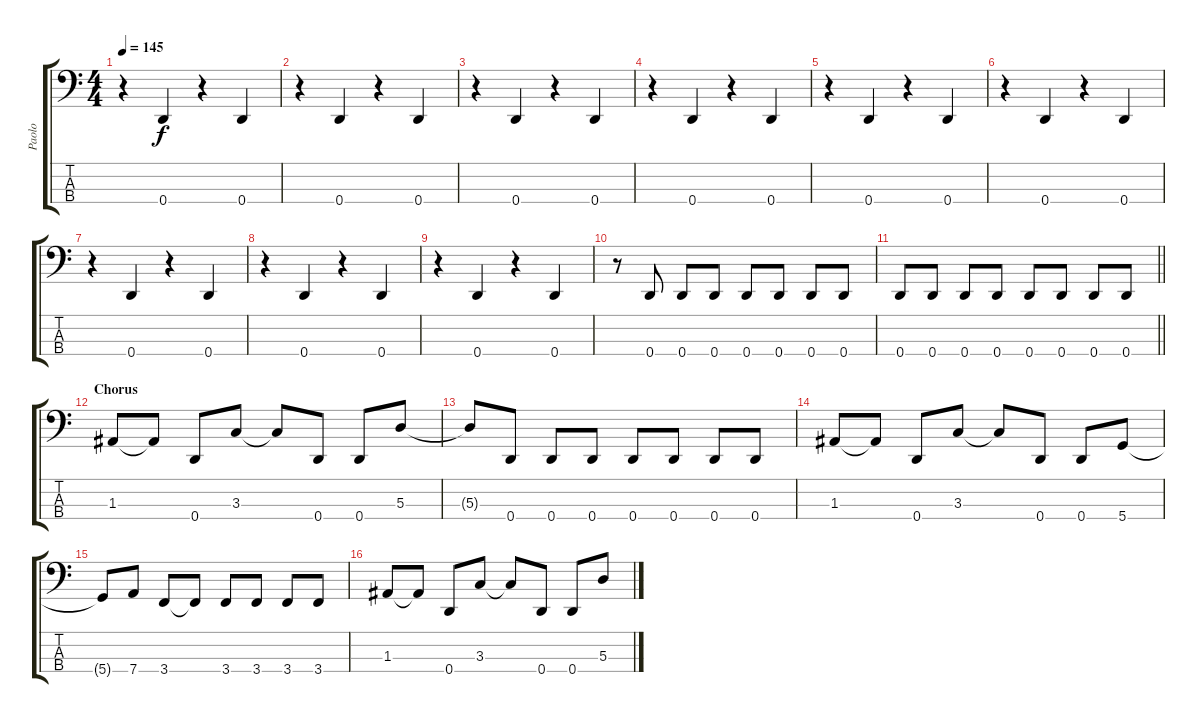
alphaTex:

\track ("Paolo" "Paolo") {instrument electricbasspick}
\staff {score tabs}
\tuning (G2 D2 A1 D1) {hide}
\ts (4 4)
\tempo 145
\clef f4
\ks c
r.4{dy f} 0.4.4 r.4 0.4.4 |
r.4 0.4.4 r.4 0.4.4 |
r.4 0.4.4 r.4 0.4.4 |
r.4 0.4.4 r.4 0.4.4 |
r.4 0.4.4 r.4 0.4.4 |
r.4 0.4.4 r.4 0.4.4 |
r.4 0.4.4 r.4 0.4.4 |
r.4 0.4.4 r.4 0.4.4 |
r.4 0.4.4 r.4 0.4.4 |
r.8 0.4.8 0.4.8 0.4.8 0.4.8 0.4.8 0.4.8 0.4.8 |
\barLineRight lightlight
0.4.8 0.4.8 0.4.8 0.4.8 0.4.8 0.4.8 0.4.8 0.4.8 |
\section ("" "Chorus")
1.3.8 1.3{t}.8 0.4.8 3.3.8 3.3{t}.8 0.4.8 0.4.8 5.3.8 |
5.3{t}.8 0.4.8 0.4.8 0.4.8 0.4.8 0.4.8 0.4.8 0.4.8 |
1.3.8 1.3{t}.8 0.4.8 3.3.8 3.3{t}.8 0.4.8 0.4.8 5.4.8 |
5.4{t}.8 7.4.8 3.4.8 3.4{t}.8 3.4.8 3.4.8 3.4.8 3.4.8 |
1.3.8 1.3{t}.8 0.4.8 3.3.8 3.3{t}.8 0.4.8 0.4.8 5.3.8
